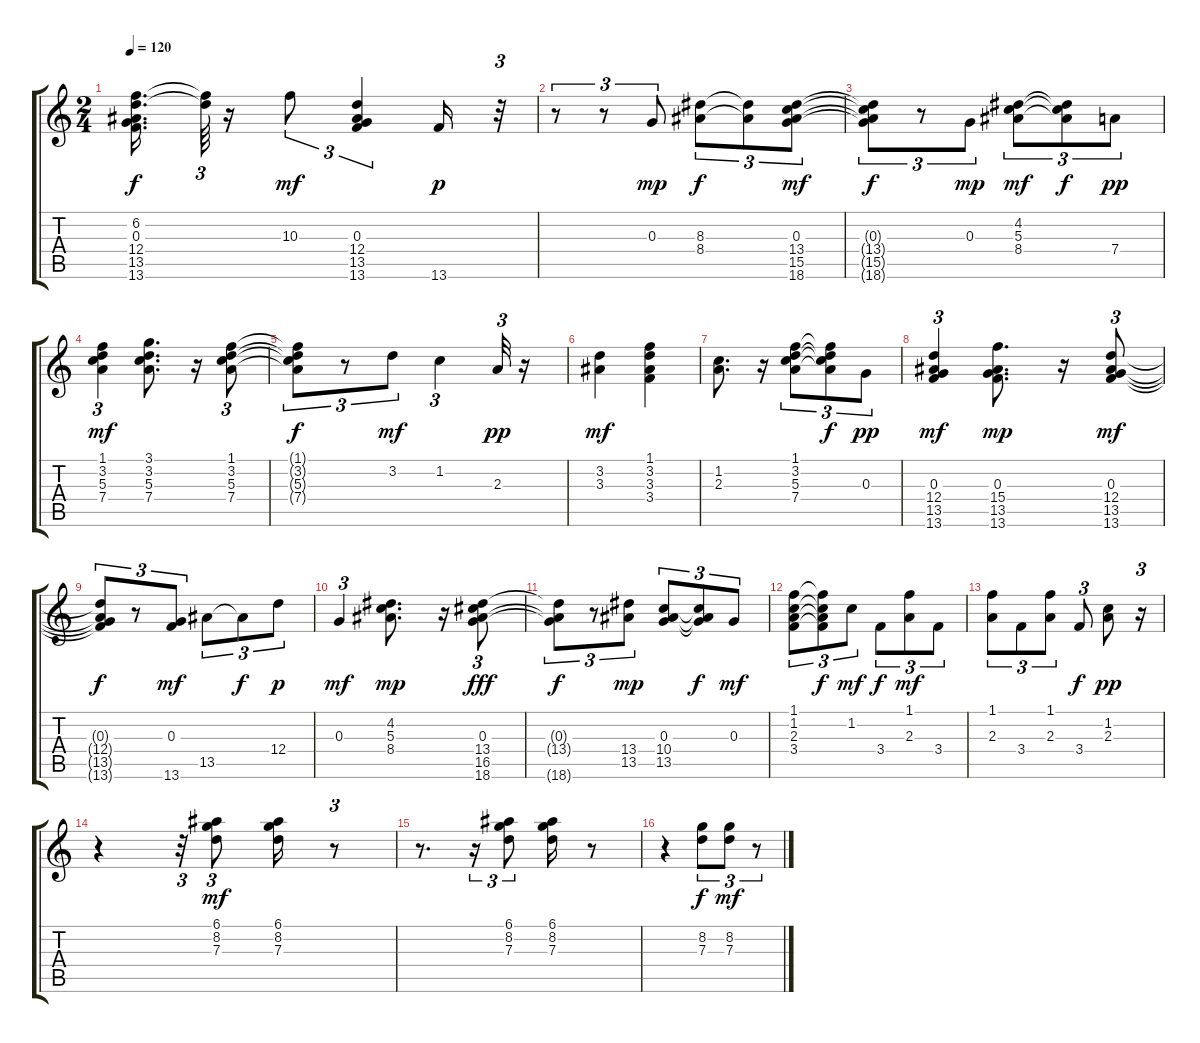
\track "" {instrument electricguitarclean}
\staff {score tabs}
\tuning (E4 B3 G3 D3 A2 E2) {hide}
\ts (2 4)
\tempo 120
\clef g2
\ks c
(6.2{t} 0.3{t} 12.4{t} 13.5{t} 13.6{t}).16{d dy f} (6.2{t} 12.4{t}).64{tu (3 2)} r.16 10.3.8{tu (3 2) dy mf} (0.3 12.4 13.5 13.6).4{tu (3 2)} 13.6.16{dy p} r.32{tu (3 2)} |
r.8{tu (3 2)} r.8{tu (3 2)} 0.3.8{tu (3 2) dy mp} (8.3 8.4).8{tu (3 2) dy f} (8.3{t} 8.4{t}).8{tu (3 2)} (0.3 13.4 15.5 18.6).8{tu (3 2) dy mf} |
(0.3{t} 13.4{t} 15.5{t} 18.6{t}).8{tu (3 2) dy f} r.8{tu (3 2)} 0.3.8{tu (3 2) dy mp} (4.2 5.3 8.4).8{tu (3 2) dy mf} (4.2{t} 5.3{t} 8.4{t}).8{tu (3 2) dy f} 7.4.8{tu (3 2) dy pp} |
(1.1 3.2 5.3 7.4).4{tu (3 2) dy mf} (3.1 3.2 5.3 7.4).8{d} r.16 (1.1 3.2 5.3 7.4).8{tu (3 2)} |
(1.1{t} 3.2{t} 5.3{t} 7.4{t}).8{tu (3 2) dy f} r.8{tu (3 2)} 3.2.8{tu (3 2) dy mf} 1.2.4{tu (3 2)} 2.3.32{tu (3 2) dy pp} r.16 |
(3.2 3.3).4{dy mf} (1.1 3.2 3.3 3.4).4 |
(1.2 2.3).8{d} r.16 (1.1 3.2 5.3 7.4).8{tu (3 2)} (1.1{t} 3.2{t} 5.3{t} 7.4{t}).8{tu (3 2) dy f} 0.3.8{tu (3 2) dy pp} |
(0.3 12.4 13.5 13.6).4{tu (3 2) dy mf} (0.3 15.4 13.5 13.6).8{d dy mp} r.16 (0.3 12.4 13.5 13.6).8{tu (3 2) dy mf} |
(0.3{t} 12.4{t} 13.5{t} 13.6{t}).8{tu (3 2) dy f} r.8{tu (3 2)} (0.3 13.6).8{tu (3 2) dy mf} 13.5.8{tu (3 2)} 13.5{t}.8{tu (3 2) dy f} 12.4.8{tu (3 2) dy p} |
0.3.4{tu (3 2) dy mf} (4.2 5.3 8.4).8{d dy mp} r.16 (0.3 13.4 16.5 18.6).8{tu (3 2) dy fff} |
(0.3{t} 13.4{t} 18.6{t}).8{tu (3 2) dy f} r.8{tu (3 2)} (13.4 13.5).8{tu (3 2) dy mp} (0.3 10.4 13.5).8{tu (3 2)} (0.3{t} 10.4{t} 13.5{t}).8{tu (3 2) dy f} 0.3.8{tu (3 2) dy mf} |
(1.1 1.2 2.3 3.4).8{tu (3 2)} (1.1{t} 1.2{t} 2.3{t} 3.4{t}).8{tu (3 2) dy f} 1.2.8{tu (3 2) dy mf} 3.4.8{tu (3 2) dy f} (1.1 2.3).8{tu (3 2) dy mf} 3.4.8{tu (3 2)} |
(1.1 2.3).8{tu (3 2)} 3.4.8{tu (3 2)} (1.1 2.3).8{tu (3 2)} 3.4.8{tu (3 2) dy f} (1.2 2.3).8{dy pp} r.16{tu (3 2)} |
r.4 r.32{tu (3 2)} (6.1 8.2 7.3).8{tu (3 2) dy mf} (6.1 8.2 7.3).16 r.8{tu (3 2)} |
r.8{d} r.16{tu (3 2)} (6.1 8.2 7.3).8{tu (3 2)} (6.1 8.2 7.3).16 r.8 |
r.4 (8.2 7.3).8{tu (3 2) dy f} (8.2 7.3).8{tu (3 2) dy mf} r.8{tu (3 2)}
